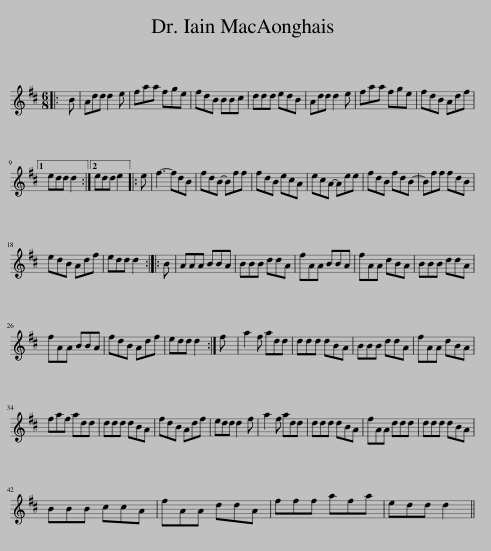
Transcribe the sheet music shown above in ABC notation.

X:1
L:1/8
M:6/8
I:linebreak $
K:D
V:1 treble
V:1
|: B | Add d2 e | faa fge | fdB BBc | ddd edB | %5
 Add d2 e | faa fge | fdB Adf |1$ edd d2 :|2 edd e2 |: %10
 e | f3- fdB | fdB- Bff | fdB ecA | ecA- Aee | %15
 fdB fdB- | Bff fdB |$ edB Adf | edd d2 :: B | %20
 AAA BBA | BBB ddA | fAA BBA | fAA dBA | BBB ddA |$ %25
 fAA BBA | fdB Adf | edd d2 :| f | a2 f add | %30
 ddd dBA | BBB ddA | fAA dBA |$ faf add | ddd dBA | %35
 fdB Adf | edd d2 f | a2 f add | ddd dBA | fAA ddd | %40
 ddd dBA |$ BBB ccA | fAA ddA | fff afa | edd d2 || %45
